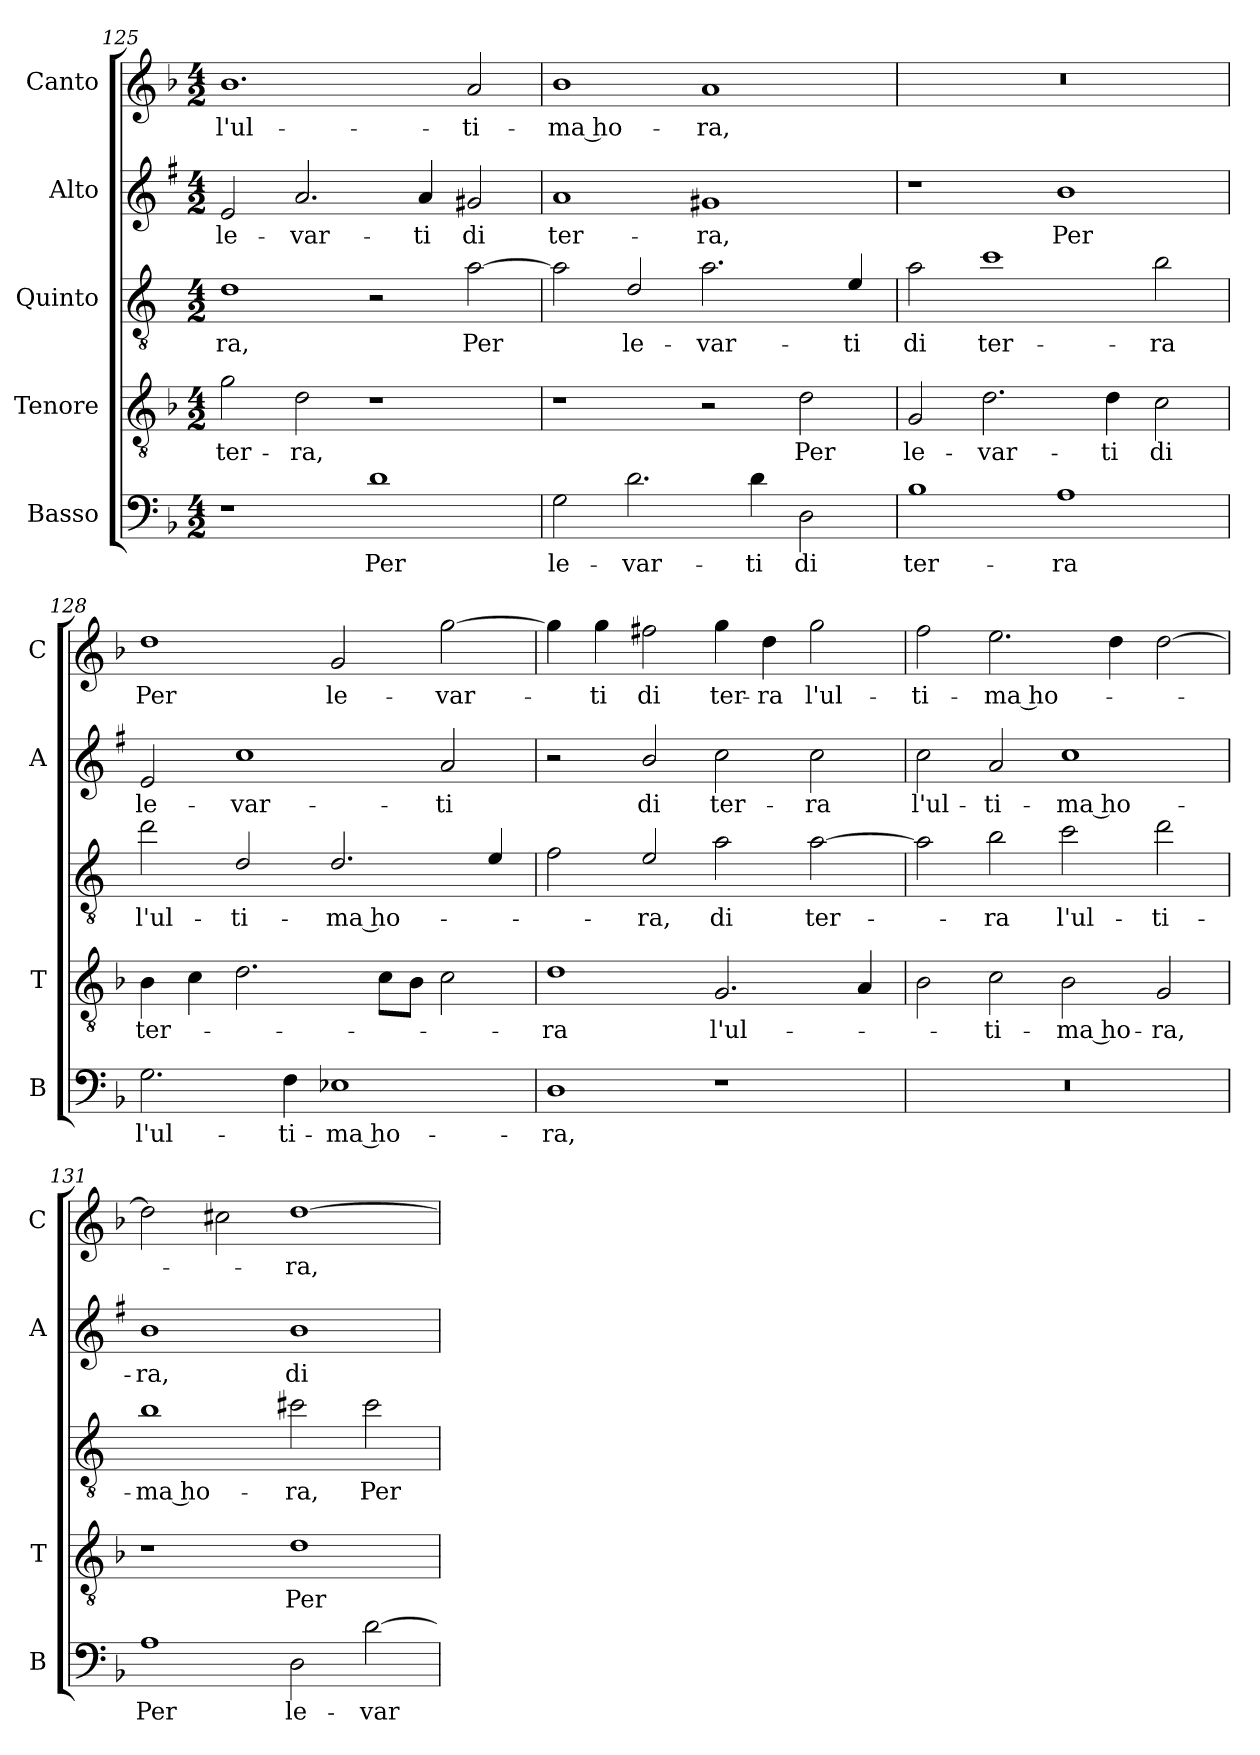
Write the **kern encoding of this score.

**kern	**text	**kern	**text	**kern	**text	**kern	**text	**kern	**text
*part5	*part5	*part4	*part4	*part3	*part3	*part2	*part2	*part1	*part1
*staff5	*staff5	*staff4	*staff4	*staff3	*staff3	*staff2	*staff2	*staff1	*staff1
*I"Basso	*	*I"Tenore	*	*I"Quinto	*	*I"Alto	*	*I"Canto	*
*I'B	*	*I'T	*	*	*	*I'A	*	*I'C	*
!!LO:LB:g=z
*clefF4	*	*clefGv2	*	*clefGv2	*	*clefG2	*	*clefG2	*
*	*	*	*	*ITrd4c7	*	*ITrd1c2	*	*	*
*k[b-]	*	*k[b-]	*	*k[b-]	*	*k[b-]	*	*k[b-]	*
*F:	*	*F:	*	*F:	*	*F:	*	*F:	*
*M4/2	*	*M4/2	*	*M4/2	*	*M4/2	*	*M4/2	*
=125	=125	=125	=125	=125	=125	=125	=125	=125	=125
!	!	!	!LO:LY:b	!	!LO:LY:b	!	!LO:LY:b	!	!LO:LY:b
1r	.	2g\	ter-	1G	-ra,	2d/	le-	1.b-	l'ul-
!	!	!	!LO:LY:b	!	!	!	!LO:LY:b	!	!
.	.	2d\	-ra,	.	.	2.g/	-var-	.	.
!	!LO:LY:b	!	!	!	!	!	!	!	!
1d	Per	1r	.	2r	.	.	.	.	.
!	!	!	!	!	!	!	!LO:LY:b	!	!
.	.	.	.	.	.	4g/	-ti	.	.
!	!	!	!	!	!LO:LY:b	!	!LO:LY:b	!	!LO:LY:b
.	.	.	.	[2d\	Per	2f#X/	di	2a/	-ti-
=126	=126	=126	=126	=126	=126	=126	=126	=126	=126
!	!LO:LY:b	!	!	!	!	!	!LO:LY:b	!	!LO:LY:b
2G\	le-	1r	.	2d\]	.	1g	ter-	1b-	-ma ho-
!	!LO:LY:b	!	!	!	!LO:LY:b	!	!	!	!
2.d\	-var-	.	.	2G/	le-	.	.	.	.
!	!	!	!	!	!LO:LY:b	!	!LO:LY:b	!	!LO:LY:b
.	.	2r	.	2.d\	-var-	1f#X	-ra,	1a	-ra,
!	!LO:LY:b	!	!	!	!	!	!	!	!
4d\	-ti	.	.	.	.	.	.	.	.
!	!LO:LY:b	!	!LO:LY:b	!	!	!	!	!	!
2D\	di	2d\	Per	.	.	.	.	.	.
!	!	!	!	!	!LO:LY:b	!	!	!	!
.	.	.	.	4A/	-ti	.	.	.	.
=127	=127	=127	=127	=127	=127	=127	=127	=127	=127
!	!LO:LY:b	!	!LO:LY:b	!	!LO:LY:b	!	!	!	!
1B-	ter-	2G/	le-	2d\	di	1r	.	0r	.
!	!	!	!LO:LY:b	!	!LO:LY:b	!	!	!	!
.	.	2.d\	-var-	1f	ter-	.	.	.	.
!	!LO:LY:b	!	!	!	!	!	!LO:LY:b	!	!
1A	-ra	.	.	.	.	1a	Per	.	.
!	!	!	!LO:LY:b	!	!	!	!	!	!
.	.	4d\	-ti	.	.	.	.	.	.
!	!	!	!LO:LY:b	!	!LO:LY:b	!	!	!	!
.	.	2c\	di	2e\	-ra	.	.	.	.
=128	=128	=128	=128	=128	=128	=128	=128	=128	=128
!	!LO:LY:b	!	!LO:LY:b	!	!LO:LY:b	!	!LO:LY:b	!	!LO:LY:b
2.G\	l'ul-	4B-\	ter-	2g\	l'ul-	2d/	le-	1dd	Per
.	.	4c\	.	.	.	.	.	.	.
!	!	!	!	!	!LO:LY:b	!	!LO:LY:b	!	!
.	.	2.d\	.	2G/	-ti-	1b-	-var-	.	.
!	!LO:LY:b	!	!	!	!	!	!	!	!
4F\	-ti-	.	.	.	.	.	.	.	.
!	!LO:LY:b	!	!	!	!LO:LY:b	!	!	!	!LO:LY:b
1E-X	-ma ho-	.	.	2.G/	-ma ho-	.	.	2g/	le-
.	.	8c\L	.	.	.	.	.	.	.
.	.	8B-\J	.	.	.	.	.	.	.
!	!	!	!	!	!	!	!LO:LY:b	!	!LO:LY:b
.	.	2c\	.	.	.	2g/	-ti	[2gg\	-var-
.	.	.	.	4A/	.	.	.	.	.
=129	=129	=129	=129	=129	=129	=129	=129	=129	=129
!	!LO:LY:b	!	!LO:LY:b	!	!	!	!	!	!
1D	-ra,	1d	-ra	2B-\	.	2r	.	4gg\]	.
!	!	!	!	!	!	!	!	!	!LO:LY:b
.	.	.	.	.	.	.	.	4gg\	-ti
!	!	!	!	!	!LO:LY:b	!	!LO:LY:b	!	!LO:LY:b
.	.	.	.	2A/	-ra,	2a/	di	2ff#X\	di
!	!	!	!LO:LY:b	!	!LO:LY:b	!	!LO:LY:b	!	!LO:LY:b
1r	.	2.G/	l'ul-	2d\	di	2b-\	ter-	4gg\	ter-
!	!	!	!	!	!	!	!	!	!LO:LY:b
.	.	.	.	.	.	.	.	4dd\	-ra
!	!	!	!	!	!LO:LY:b	!	!LO:LY:b	!	!LO:LY:b
.	.	.	.	[2d\	ter-	2b-\	-ra	2gg\	l'ul-
.	.	4A/	.	.	.	.	.	.	.
!!LO:PB:g=z
=130	=130	=130	=130	=130	=130	=130	=130	=130	=130
!	!	!	!	!	!	!	!LO:LY:b	!	!LO:LY:b
0r	.	2B-\	.	2d\]	.	2b-\	l'ul-	2ff\	-ti-
!	!	!	!LO:LY:b	!	!LO:LY:b	!	!LO:LY:b	!	!LO:LY:b
.	.	2c\	-ti-	2e\	-ra	2g/	-ti-	2.ee\	-ma ho-
!	!	!	!LO:LY:b	!	!LO:LY:b	!	!LO:LY:b	!	!
.	.	2B-\	-ma ho-	2f\	l'ul-	1b-	-ma ho-	.	.
.	.	.	.	.	.	.	.	4dd\	.
!	!	!	!LO:LY:b	!	!LO:LY:b	!	!	!	!
.	.	2G/	-ra,	2g\	-ti-	.	.	[2dd\	.
=131	=131	=131	=131	=131	=131	=131	=131	=131	=131
!	!LO:LY:b	!	!	!	!LO:LY:b	!	!LO:LY:b	!	!
1A	Per	1r	.	1e	-ma ho-	1a	-ra,	2dd\]	.
.	.	.	.	.	.	.	.	2cc#X\	.
!	!LO:LY:b	!	!LO:LY:b	!	!LO:LY:b	!	!LO:LY:b	!	!LO:LY:b
2D\	le-	1d	Per	2f#X\	-ra,	1a	di	[1dd	-ra,
!	!LO:LY:b	!	!	!	!LO:LY:b	!	!	!	!
[2d\	-var-	.	.	2f#\	Per	.	.	.	.
=	=	=	=	=	=	=	=	=	=
*-	*-	*-	*-	*-	*-	*-	*-	*-	*-
